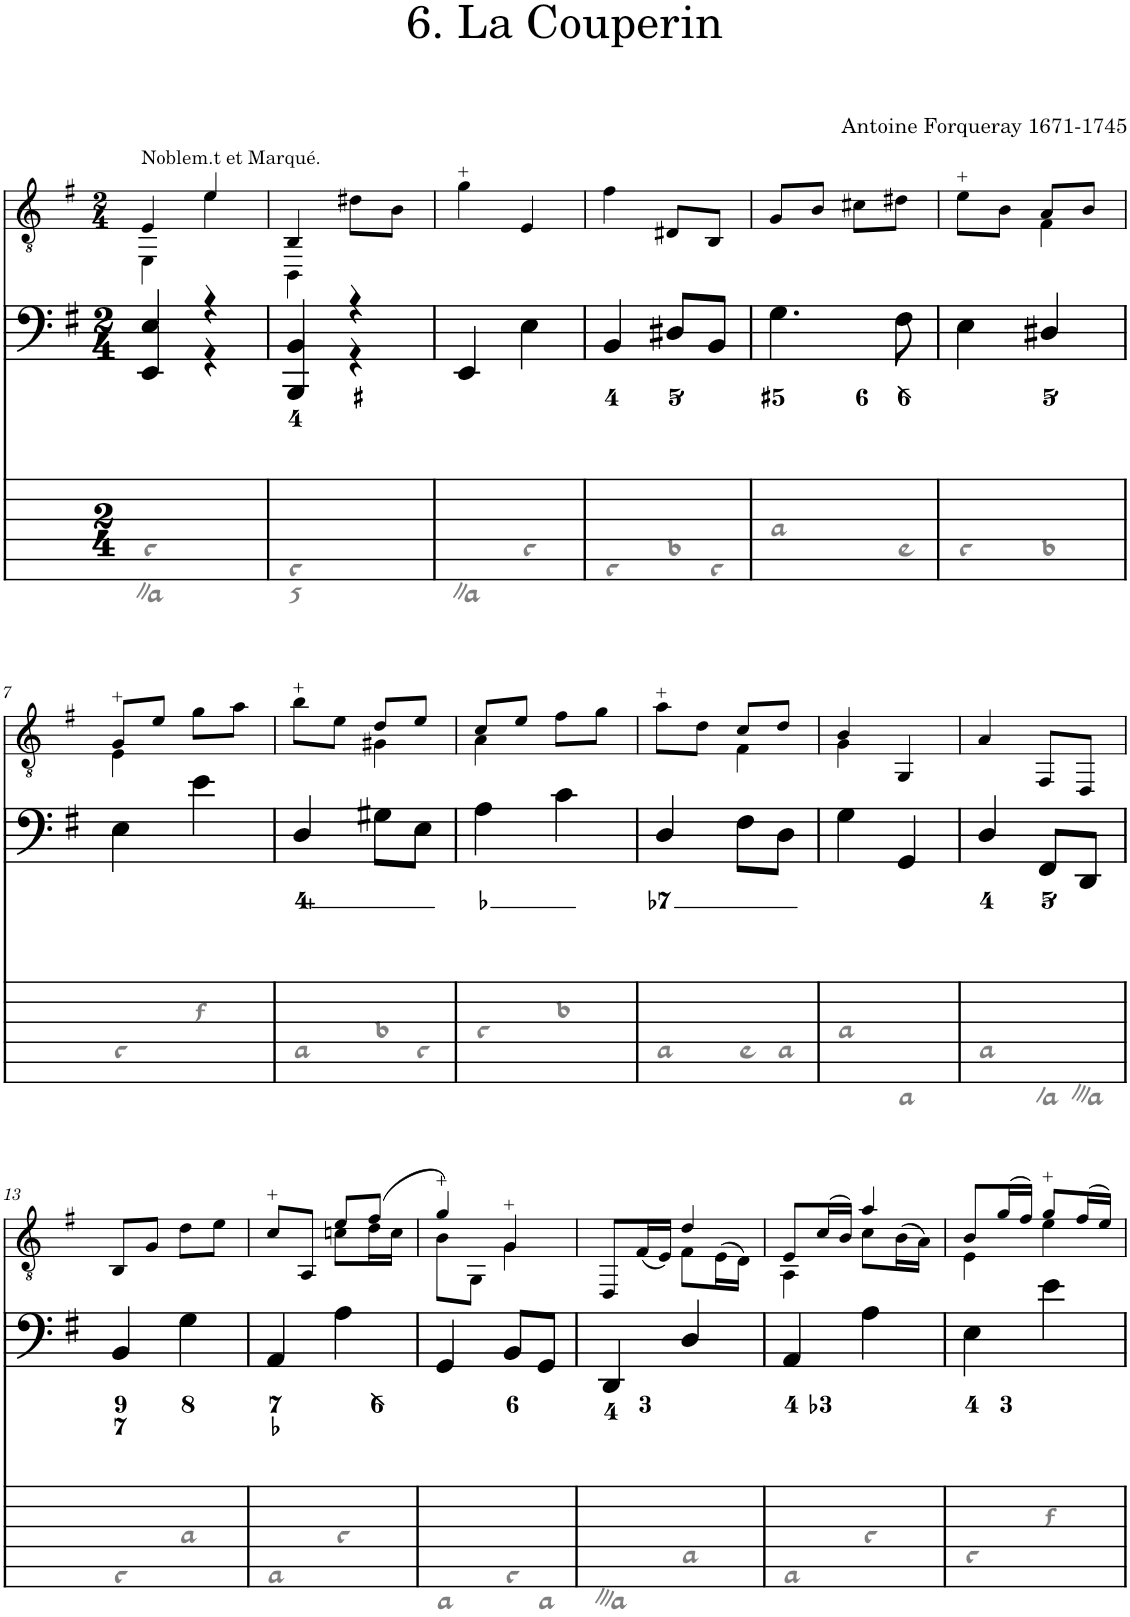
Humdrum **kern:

**kern	**kern	**kern
*part2	*part2	*part1
*staff3	*staff2	*staff1
*I"Theorba	*	*I"Viola da gamba
*stria6	*	*stria5
*	*clefF4	*clefGv2
*k[f#]	*k[f#]	*k[f#]
*M2/4	*M2/4	*M2/4
=1	=1	=1
*^	*^	*^
!	!	!	!	!LO:TX:a:t=Noblem.t et Marqué.	!
4Ei	4EEi	4E/	4EE/	4E/	4EE\
4r	4r	4r	4r	4e/	4e\
=2	=2	=2	=2	=2	=2
4BBi	4BBBi	4BB/	4BBB/	4BB/	4BBB\
4r	4r	4r	4r	8d#X\L	4ryy
.	.	.	.	8B\J	.
*v	*v	*	*	*v	*v
*	*v	*v	*
=3	=3	=3
4EEi	4EE/	4g\
4Ei	4E\	4E/
=4	=4	=4
4BBi	4BB/	4f#\
8D#XiL	8D#X/L	8D#X/L
8BBiJ	8BB/J	8BB/J
=5	=5	=5
4.Gi	4.G\	8G/L
.	.	8B/J
.	.	8c#X\L
8F#i	8F#\	8d#X\J
=6	=6	=6
*	*	*^
4Ei	4E\	8e\L	4ryy
.	.	8B\J	.
4D#Xi	4D#X/	8A/L	4F#\
.	.	8B/J	.
!!LO:LB:g=z	!!
=7	=7	=7	=7
4Ei	4E\	8G/L	4E\
.	.	8e/J	.
4ei	4e\	8g\L	4ryy
.	.	8a\J	.
=8	=8	=8	=8
4Di	4D/	8b\L	4ryy
.	.	8e\J	.
8G#XiL	8G#X\L	8d/L	4G#X\
8EiJ	8E\J	8e/J	.
=9	=9	=9	=9
4Ai	4A\	8c/L	4A\
.	.	8e/J	.
4c-Xi	4c\	8f#\L	4ryy
.	.	8g\J	.
=10	=10	=10	=10
4Di	4D/	8a\L	4ryy
.	.	8d\J	.
8F#iL	8F#\L	8c/L	4F#\
8DiJ	8D\J	8d/J	.
=11	=11	=11	=11
4Gi	4G\	4B/	4G\
4GGi	4GG/	4GG/	4ryy
*	*	*v	*v
=12	=12	=12
4Di	4D/	4A/
8FF#iL	8FF#/L	8FF#/L
8DDiJ	8DD/J	8DD/J
!!LO:LB:g=z
=13	=13	=13
4BBi	4BB/	8BB/L
.	.	8G/J
4Gi	4G\	8d\L
.	.	8e\J
=14	=14	=14
*	*	*^
4AAi	4AA/	8c/L	4ryy
.	.	8AA/J	.
4Ai	4A\	8e/L	8cn\L
.	.	(8f#/J	16d\L
.	.	.	16c\JJ
=15	=15	=15	=15
4GGi	4GG/	4g/)	8B\L
.	.	.	8GG\J
8BBiL	8BB/L	4G/	4G\
8GGiJ	8GG/J	.	.
=16	=16	=16	=16
4DDi	4DD/	8DD/L	4ryy
.	.	(16F#/L	.
.	.	16E/JJ)	.
4Di	4D/	8F#\L	4d/
.	.	(16E\L	.
.	.	16D\JJ)	.
=17	=17	=17	=17
4AAi	4AA/	8E/L	4AA\
.	.	(16c/L	.
.	.	16B/JJ)	.
4Ai	4A\	8c\L	4a/
.	.	(16B\L	.
.	.	16A\JJ)	.
=18	=18	=18	=18
4Ei	4E\	8B/L	4E\
.	.	(16g/L	.
.	.	16f#/JJ)	.
4ei	4e\	8g/L	4e\
.	.	(16f#/L	.
.	.	16e/JJ)	.
*	*	*v	*v
=	=	=
*-	*-	*-
